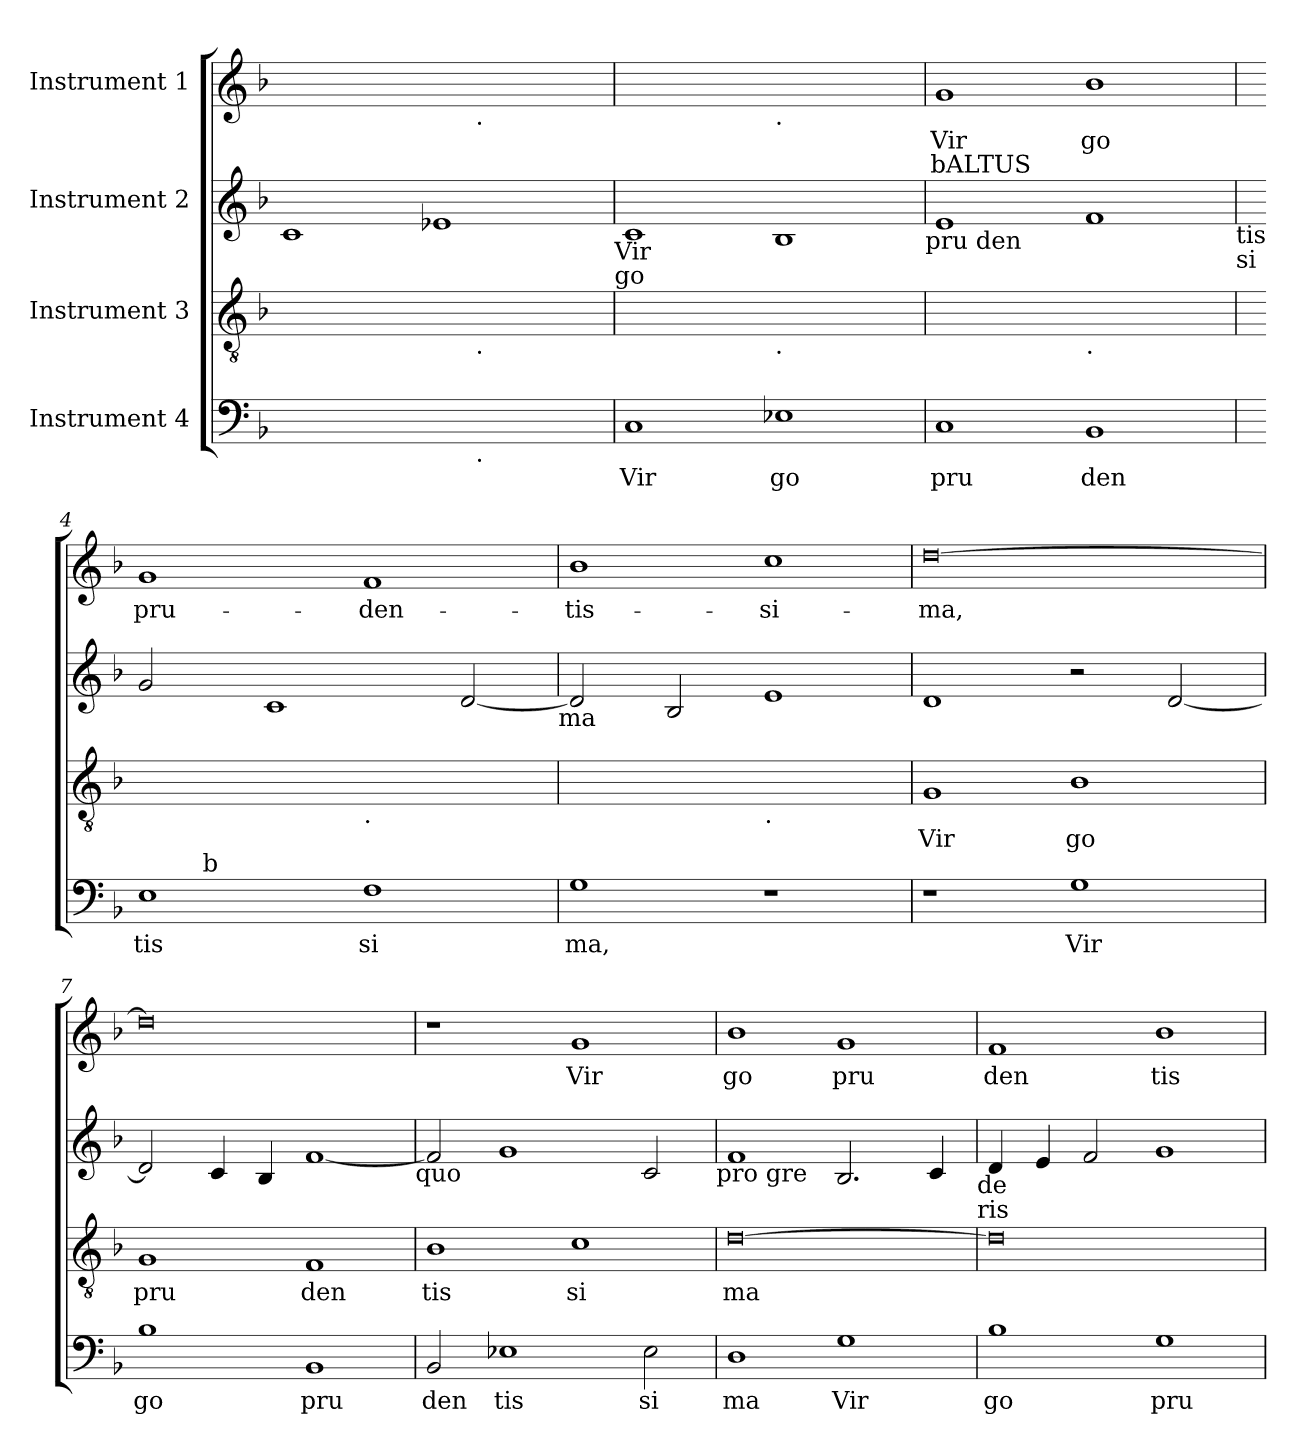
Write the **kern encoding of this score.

**kern	**text	**kern	**text	**kern	**kern	**text	**text
*part4	*part4	*part3	*part3	*part2	*part1	*part1	*part1
*staff4	*staff4	*staff3	*staff3	*staff2	*staff1	*staff1	*staff1
*I"Instrument 4	*	*I"Instrument 3	*	*I"Instrument 2	*I"Instrument 1	*	*
*clefF4	*	*clefGv2	*	*clefG2	*clefG2	*	*
*k[b-]	*	*k[b-]	*	*k[b-]	*k[b-]	*	*
*F:	*	*F:	*	*F:	*F:	*	*
=1	=1	=1	=1	=1	=1	=1	=1
1ryy	.	1ryy	.	1c	1ryy	.	.
8ryy	.	8ryy	.	1e-X	8ryy	.	.
!	!	!	!	!	!LO:TX:b:t=.	!	!
!	!	!LO:TX:b:t=.	!	!	!	!	!
!LO:TX:b:t=.	!	!	!	!	!	!	!
2..ryy	.	2..ryy	.	.	2..ryy	.	.
!	!	!	!	!LO:TX:b:t=Vir	!	!	!
!	!	!	!	!LO:TX:b:t=go	!	!	!
=2	=2	=2	=2	=2	=2	=2	=2
!	!LO:LY:b	!	!	!	!	!	!
1C	Vir	1ryy	.	1c	1ryy	.	.
!	!	!	!	!	!LO:TX:b:t=.	!	!
!	!	!LO:TX:b:t=.	!	!	!	!	!
!	!LO:LY:b	!	!	!	!	!	!
1E-X	go	1ryy	.	1B-	1ryy	.	.
!	!	!	!	!LO:TX:b:t=pru den	!	!	!
=3	=3	=3	=3	=3	=3	=3	=3
!	!LO:LY:b	!	!	!	!	!LO:LY:b	!LO:LY:b
1C	pru	1ryy	.	1e	1g	Vir	-bALTUS
!	!	!LO:TX:b:t=.	!	!	!	!	!
!	!LO:LY:b	!	!	!	!	!LO:LY:b	!
1BB-	den	1ryy	.	1f	1b-	go	.
!	!	!	!	!LO:TX:b:t=tis	!	!	!
!	!	!	!	!LO:TX:b:t=si	!	!	!
=4	=4	=4	=4	=4	=4	=4	=4
!	!LO:LY:b	!	!	!	!	!LO:LY:b	!
*^	*	*	*	*	*	*	*
1E	4ryy	tis	1ryy	.	2g/	1g	pru-	.
!	!LO:TX:a:t=b	!	!	!	!	!	!	!
.	1..ryy	.	.	.	.	.	.	.
.	.	.	.	.	1c	.	.	.
!	!	!	!LO:TX:b:t=.	!	!	!	!	!
!	!	!LO:LY:b	!	!	!	!	!LO:LY:b	!
1F	.	si	1ryy	.	.	1f	-den-	.
.	.	.	.	.	[<2d/	.	.	.
!	!	!	!	!	!LO:TX:b:t=ma	!	!	!
=5	=5	=5	=5	=5	=5	=5	=5	=5
!	!	!LO:LY:b	!	!	!	!	!LO:LY:b	!
*v	*v	*	*	*	*	*	*	*
1G	ma,	1ryy	.	2d/]	1b-	-tis-	.
.	.	.	.	2B-/	.	.	.
!	!	!LO:TX:b:t=.	!	!	!	!	!
!	!	!	!	!	!	!LO:LY:b	!
1r	.	1ryy	.	1e	1cc	-si-	.
!!LO:LB:g=z
=6	=6	=6	=6	=6	=6	=6	=6
!	!	!	!LO:LY:b	!	!	!LO:LY:b	!
1r	.	1G	Vir	1d	[>0dd	-ma,	.
!	!LO:LY:b	!	!LO:LY:b	!	!	!	!
1G	Vir	1B-	go	2r	.	.	.
.	.	.	.	[<2d/	.	.	.
=7	=7	=7	=7	=7	=7	=7	=7
!	!LO:LY:b	!	!LO:LY:b	!	!	!	!
1B-	go	1G	pru	2d/]	0dd]	.	.
.	.	.	.	4c/	.	.	.
.	.	.	.	4B-/	.	.	.
!	!LO:LY:b	!	!LO:LY:b	!	!	!	!
1BB-	pru	1F	den	[<1f	.	.	.
!	!	!	!	!LO:TX:b:t=quo	!	!	!
=8	=8	=8	=8	=8	=8	=8	=8
!	!LO:LY:b	!	!LO:LY:b	!	!	!	!
2BB-/	den	1B-	tis	2f/]	1r	.	.
!	!LO:LY:b	!	!	!	!	!	!
1E-X	tis	.	.	1g	.	.	.
!	!	!	!LO:LY:b	!	!	!LO:LY:b	!
.	.	1c	si	.	1g	Vir	.
!	!LO:LY:b	!	!	!	!	!	!
2E-\	si	.	.	2c/	.	.	.
!	!	!	!	!LO:TX:b:t=pro gre	!	!	!
=9	=9	=9	=9	=9	=9	=9	=9
!	!LO:LY:b	!	!LO:LY:b	!	!	!LO:LY:b	!
1D	ma	[>0d	ma	1f	1b-	go	.
!	!LO:LY:b	!	!	!	!	!LO:LY:b	!
1G	Vir	.	.	2.B-/	1g	pru	.
.	.	.	.	4c/	.	.	.
!	!	!	!	!LO:TX:b:t=de	!	!	!
!	!	!	!	!LO:TX:b:t=ris	!	!	!
=10	=10	=10	=10	=10	=10	=10	=10
!	!LO:LY:b	!	!	!	!	!LO:LY:b	!
1B-	go	0d]	.	4d/	1f	den	.
.	.	.	.	4e/	.	.	.
.	.	.	.	2f/	.	.	.
!	!LO:LY:b	!	!	!	!	!LO:LY:b	!
1G	pru	.	.	1g	1b-	tis	.
=	=	=	=	=	=	=	=
*-	*-	*-	*-	*-	*-	*-	*-
